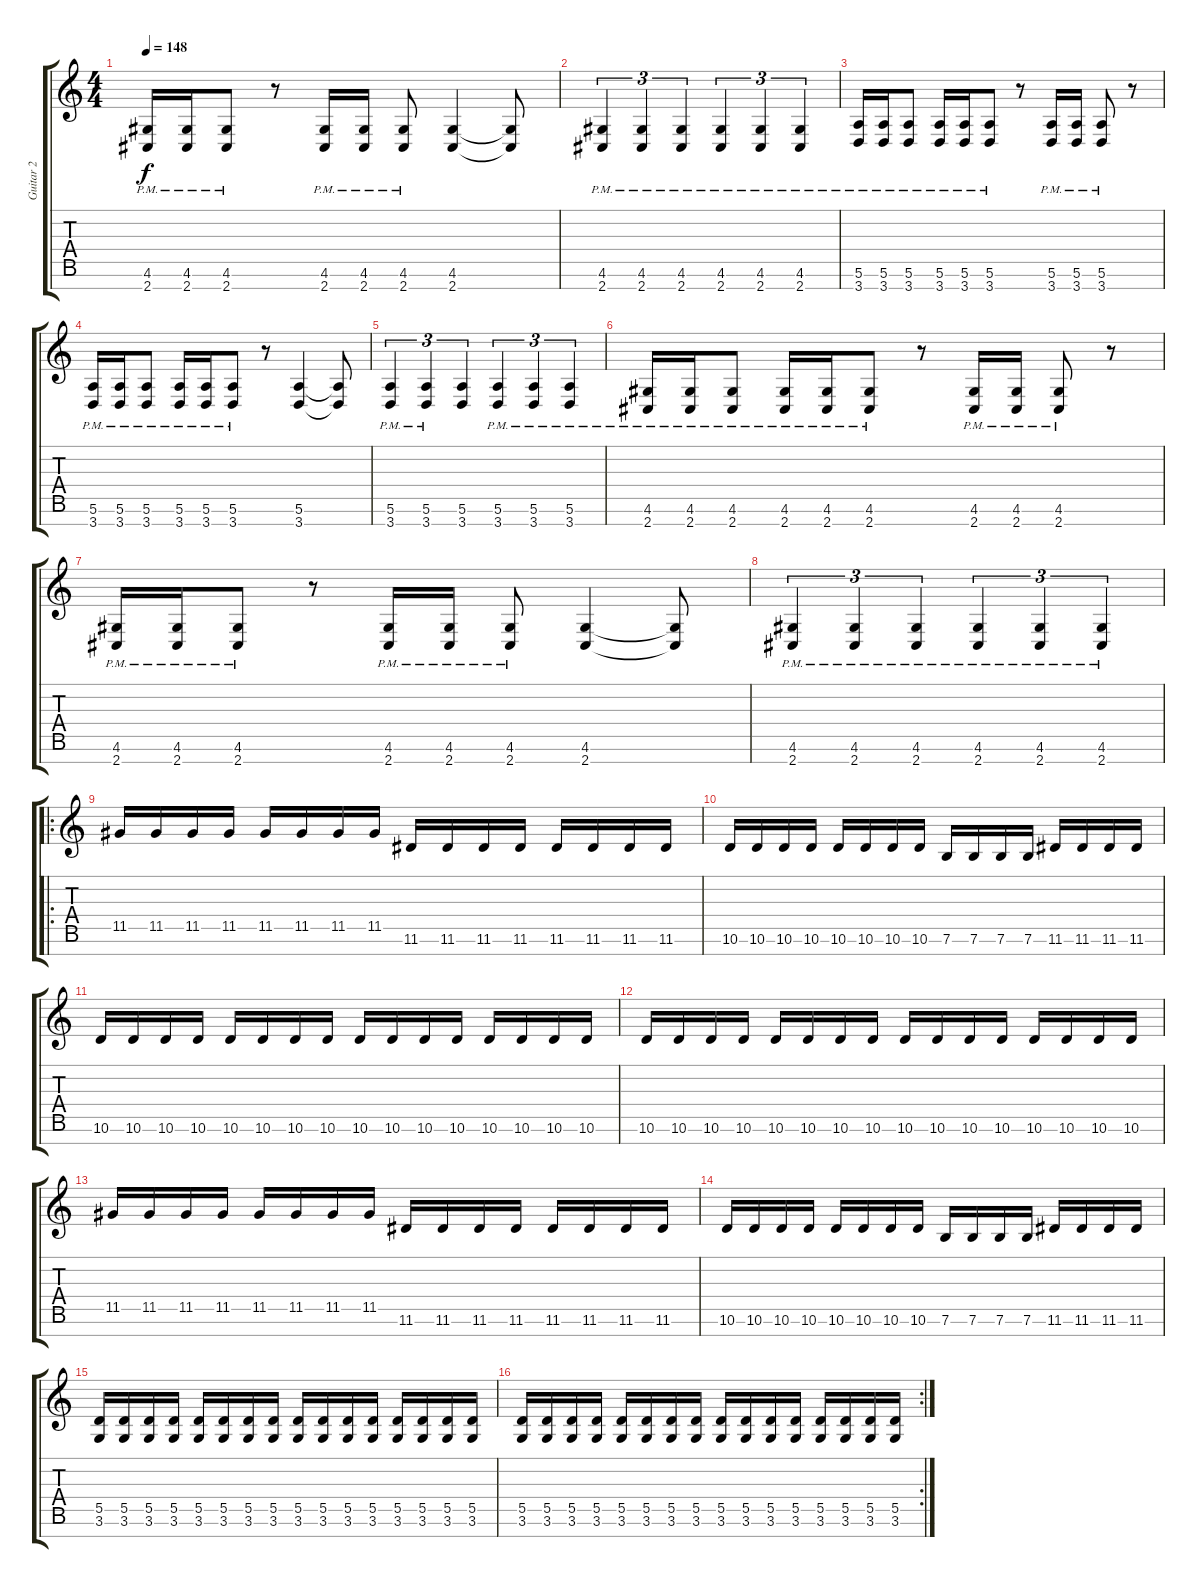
\track ("Guitar 2" "Guitar 2") {instrument distortionguitar}
\staff {score tabs}
\tuning (E4 B3 G3 D3 A2 E2 B1) {hide}
\ts (4 4)
\tempo 148
\clef g2
\ks c
(4.6{pm} 2.7{pm}).16{dy f} (4.6{pm} 2.7{pm}).16 (4.6{pm} 2.7{pm}).8 r.8 (4.6{pm} 2.7{pm}).16 (4.6{pm} 2.7{pm}).16 (4.6{pm} 2.7{pm}).8 (4.6 2.7).4 (4.6{t} 2.7{t}).8 |
(4.6{pm} 2.7{pm}).4{tu (3 2)} (4.6{pm} 2.7{pm}).4{tu (3 2)} (4.6{pm} 2.7{pm}).4{tu (3 2)} (4.6{pm} 2.7{pm}).4{tu (3 2)} (4.6{pm} 2.7{pm}).4{tu (3 2)} (4.6{pm} 2.7{pm}).4{tu (3 2)} |
(5.6{pm} 3.7{pm}).16 (5.6{pm} 3.7{pm}).16 (5.6{pm} 3.7{pm}).8 (5.6{pm} 3.7{pm}).16 (5.6{pm} 3.7{pm}).16 (5.6{pm} 3.7{pm}).8 r.8 (5.6{pm} 3.7{pm}).16 (5.6{pm} 3.7{pm}).16 (5.6{pm} 3.7{pm}).8 r.8 |
(5.6{pm} 3.7{pm}).16 (5.6{pm} 3.7{pm}).16 (5.6{pm} 3.7{pm}).8 (5.6{pm} 3.7{pm}).16 (5.6{pm} 3.7{pm}).16 (5.6{pm} 3.7{pm}).8 r.8 (5.6 3.7).4 (5.6{t} 3.7{t}).8 |
(5.6{pm} 3.7{pm}).4{tu (3 2)} (5.6{pm} 3.7{pm}).4{tu (3 2)} (5.6 3.7).4{tu (3 2)} (5.6{pm} 3.7{pm}).4{tu (3 2)} (5.6{pm} 3.7{pm}).4{tu (3 2)} (5.6{pm} 3.7{pm}).4{tu (3 2)} |
(4.6{pm} 2.7{pm}).16 (4.6{pm} 2.7{pm}).16 (4.6{pm} 2.7{pm}).8 (4.6{pm} 2.7{pm}).16 (4.6{pm} 2.7{pm}).16 (4.6{pm} 2.7{pm}).8 r.8 (4.6{pm} 2.7{pm}).16 (4.6{pm} 2.7{pm}).16 (4.6{pm} 2.7{pm}).8 r.8 |
(4.6{pm} 2.7{pm}).16 (4.6{pm} 2.7{pm}).16 (4.6{pm} 2.7{pm}).8 r.8 (4.6{pm} 2.7{pm}).16 (4.6{pm} 2.7{pm}).16 (4.6{pm} 2.7{pm}).8 (4.6 2.7).4 (4.6{t} 2.7{t}).8 |
(4.6{pm} 2.7{pm}).4{tu (3 2)} (4.6{pm} 2.7{pm}).4{tu (3 2)} (4.6{pm} 2.7{pm}).4{tu (3 2)} (4.6{pm} 2.7{pm}).4{tu (3 2)} (4.6{pm} 2.7{pm}).4{tu (3 2)} (4.6{pm} 2.7{pm}).4{tu (3 2)} |
\ro
11.5.16 11.5.16 11.5.16 11.5.16 11.5.16 11.5.16 11.5.16 11.5.16 11.6.16 11.6.16 11.6.16 11.6.16 11.6.16 11.6.16 11.6.16 11.6.16 |
10.6.16 10.6.16 10.6.16 10.6.16 10.6.16 10.6.16 10.6.16 10.6.16 7.6.16 7.6.16 7.6.16 7.6.16 11.6.16 11.6.16 11.6.16 11.6.16 |
10.6.16 10.6.16 10.6.16 10.6.16 10.6.16 10.6.16 10.6.16 10.6.16 10.6.16 10.6.16 10.6.16 10.6.16 10.6.16 10.6.16 10.6.16 10.6.16 |
10.6.16 10.6.16 10.6.16 10.6.16 10.6.16 10.6.16 10.6.16 10.6.16 10.6.16 10.6.16 10.6.16 10.6.16 10.6.16 10.6.16 10.6.16 10.6.16 |
11.5.16 11.5.16 11.5.16 11.5.16 11.5.16 11.5.16 11.5.16 11.5.16 11.6.16 11.6.16 11.6.16 11.6.16 11.6.16 11.6.16 11.6.16 11.6.16 |
10.6.16 10.6.16 10.6.16 10.6.16 10.6.16 10.6.16 10.6.16 10.6.16 7.6.16 7.6.16 7.6.16 7.6.16 11.6.16 11.6.16 11.6.16 11.6.16 |
(5.5 3.6).16 (5.5 3.6).16 (5.5 3.6).16 (5.5 3.6).16 (5.5 3.6).16 (5.5 3.6).16 (5.5 3.6).16 (5.5 3.6).16 (5.5 3.6).16 (5.5 3.6).16 (5.5 3.6).16 (5.5 3.6).16 (5.5 3.6).16 (5.5 3.6).16 (5.5 3.6).16 (5.5 3.6).16 |
\rc 2
(5.5 3.6).16 (5.5 3.6).16 (5.5 3.6).16 (5.5 3.6).16 (5.5 3.6).16 (5.5 3.6).16 (5.5 3.6).16 (5.5 3.6).16 (5.5 3.6).16 (5.5 3.6).16 (5.5 3.6).16 (5.5 3.6).16 (5.5 3.6).16 (5.5 3.6).16 (5.5 3.6).16 (5.5 3.6).16
